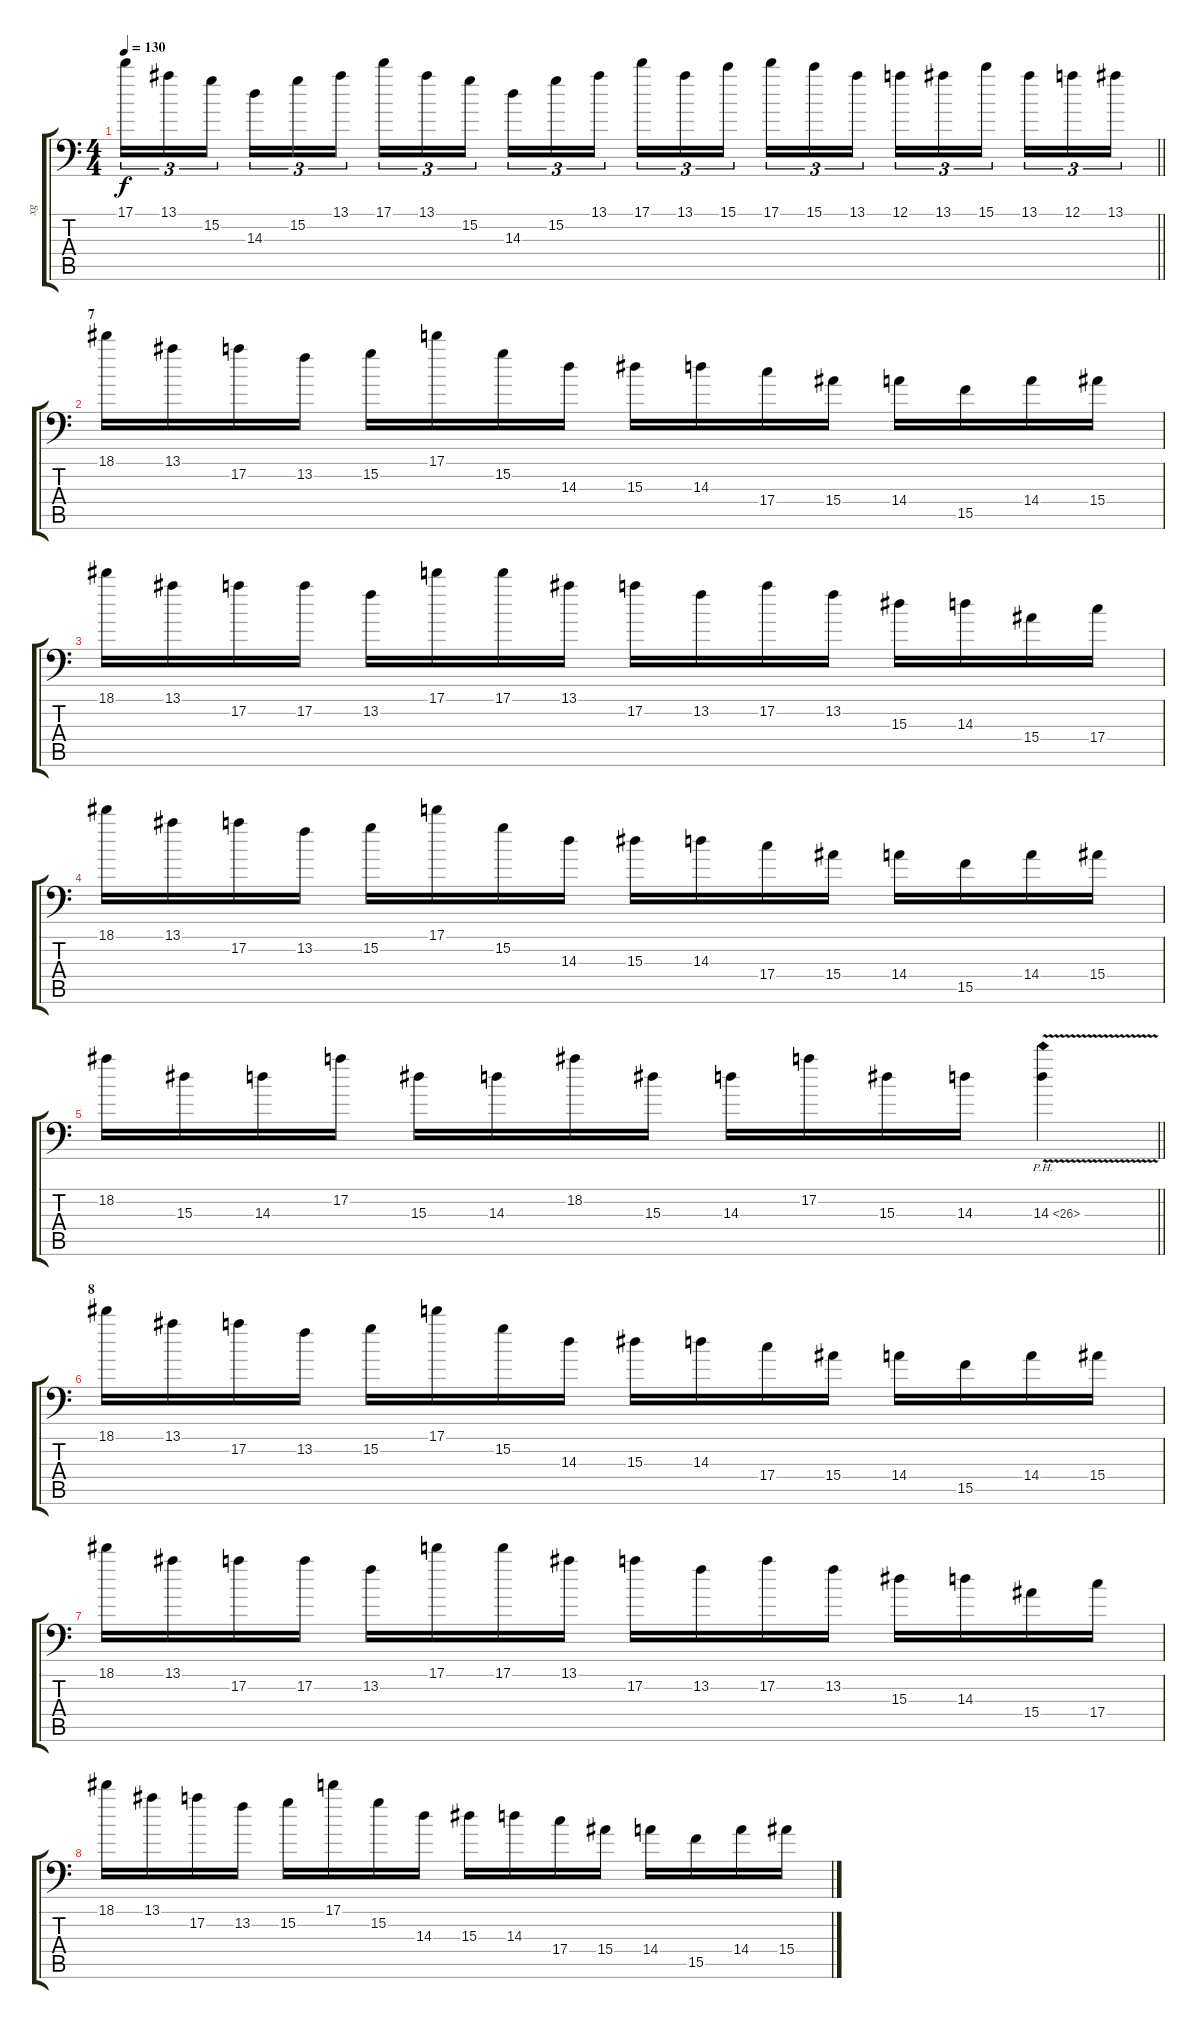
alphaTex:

\track ("xg" "xg") {instrument distortionguitar}
\staff {score tabs}
\tuning (A3 E3 C3 G2 D2 G1) {hide}
\ts (4 4)
\tempo 130
\clef f4
\barLineRight lightlight
\ks c
17.1.16{tu (3 2) dy f} 13.1.16{tu (3 2)} 15.2.16{tu (3 2) beam splitsecondary} 14.3.16{tu (3 2)} 15.2.16{tu (3 2)} 13.1.16{tu (3 2)} 17.1.16{tu (3 2)} 13.1.16{tu (3 2)} 15.2.16{tu (3 2) beam splitsecondary} 14.3.16{tu (3 2)} 15.2.16{tu (3 2)} 13.1.16{tu (3 2)} 17.1.16{tu (3 2)} 13.1.16{tu (3 2)} 15.1.16{tu (3 2) beam splitsecondary} 17.1.16{tu (3 2)} 15.1.16{tu (3 2)} 13.1.16{tu (3 2)} 12.1.16{tu (3 2)} 13.1.16{tu (3 2)} 15.1.16{tu (3 2) beam splitsecondary} 13.1.16{tu (3 2)} 12.1.16{tu (3 2)} 13.1.16{tu (3 2)} |
\section ("" "7")
18.1.16 13.1.16 17.2.16 13.2.16 15.2.16 17.1.16 15.2.16 14.3.16 15.3.16 14.3.16 17.4.16 15.4.16 14.4.16 15.5.16 14.4.16 15.4.16 |
18.1.16 13.1.16 17.2.16 17.2.16 13.2.16 17.1.16 17.1.16 13.1.16 17.2.16 13.2.16 17.2.16 13.2.16 15.3.16 14.3.16 15.4.16 17.4.16 |
18.1.16 13.1.16 17.2.16 13.2.16 15.2.16 17.1.16 15.2.16 14.3.16 15.3.16 14.3.16 17.4.16 15.4.16 14.4.16 15.5.16 14.4.16 15.4.16 |
\barLineRight lightlight
18.2.16 15.3.16 14.3.16 17.2.16 15.3.16 14.3.16 18.2.16 15.3.16 14.3.16 17.2.16 15.3.16 14.3.16 14.3{ph 12 v}.4 |
\section ("" "8")
18.1.16 13.1.16 17.2.16 13.2.16 15.2.16 17.1.16 15.2.16 14.3.16 15.3.16 14.3.16 17.4.16 15.4.16 14.4.16 15.5.16 14.4.16 15.4.16 |
18.1.16 13.1.16 17.2.16 17.2.16 13.2.16 17.1.16 17.1.16 13.1.16 17.2.16 13.2.16 17.2.16 13.2.16 15.3.16 14.3.16 15.4.16 17.4.16 |
18.1.16 13.1.16 17.2.16 13.2.16 15.2.16 17.1.16 15.2.16 14.3.16 15.3.16 14.3.16 17.4.16 15.4.16 14.4.16 15.5.16 14.4.16 15.4.16
